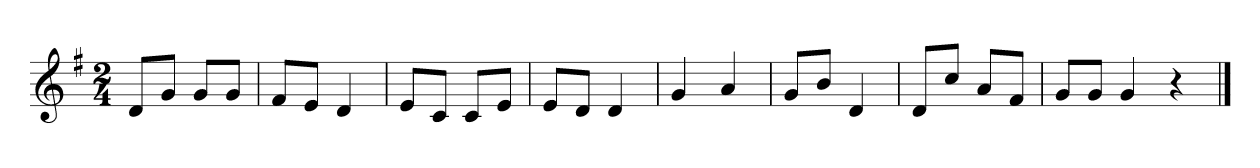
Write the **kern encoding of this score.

**kern
*part1
*staff1
*clefG2
*k[f#]
*G:
*M2/4
=1
8d/L
8g/J
8g/L
8g/J
=2
8f#/L
8e/J
4d/
=3
8e/L
8c/J
8c/L
8e/J
=4
8e/L
8d/J
4d/
!!LO:LB:g=z
=5
4g/
4a/
=6
8g/L
8b/J
4d/
=7
8d/L
8cc/J
8a/L
8f#/J
=8
8g/L
8g/J
4g/
4r
==
*-
